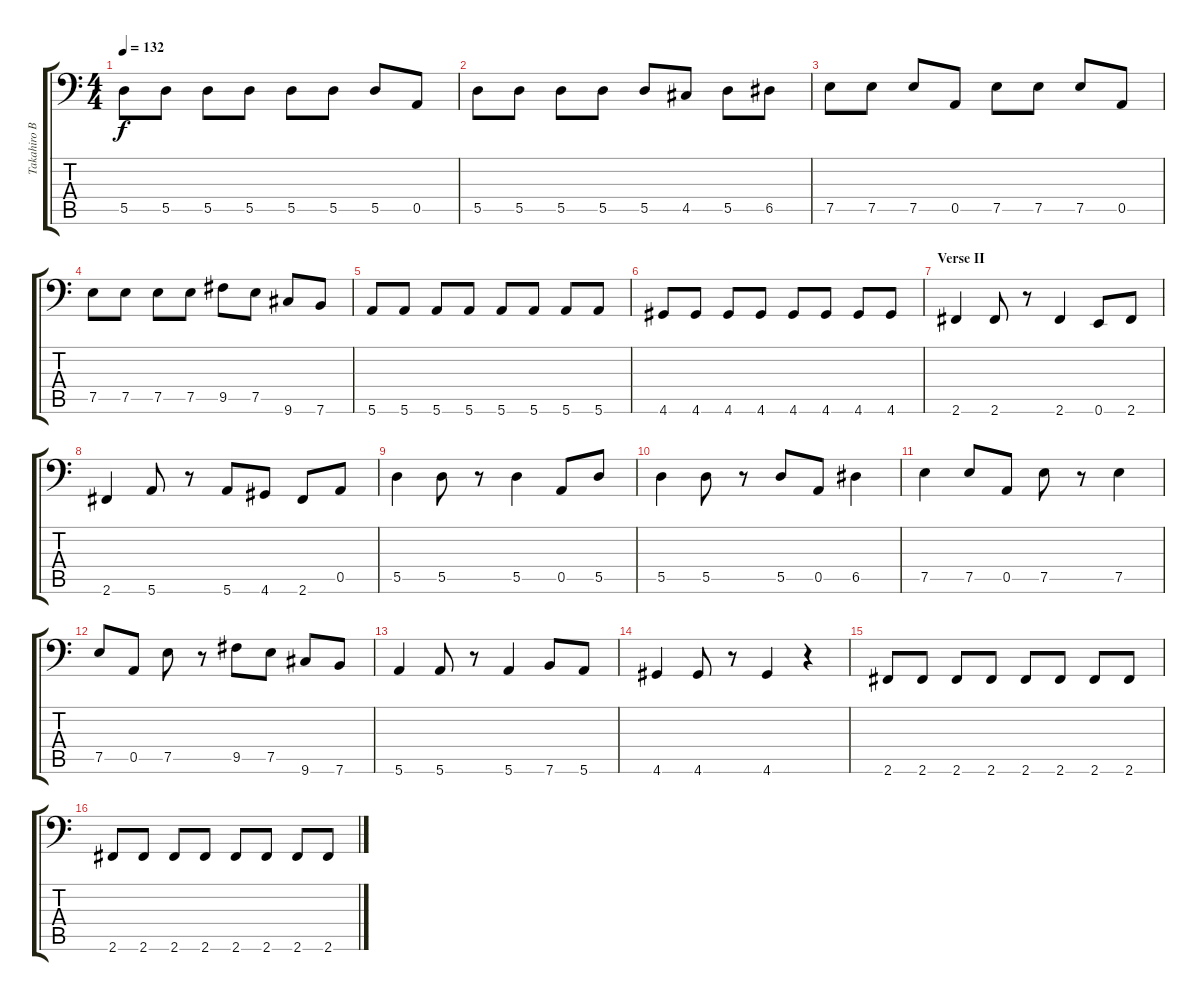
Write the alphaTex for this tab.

\track ("Takahiro Bass" "Takahiro B") {instrument electricbasspick}
\staff {score tabs}
\tuning (E3 B2 G2 D2 A1 E1) {hide}
\ts (4 4)
\tempo 132
\clef f4
\ks c
5.5.8{dy f} 5.5.8 5.5.8 5.5.8 5.5.8 5.5.8 5.5.8 0.5.8 |
5.5.8 5.5.8 5.5.8 5.5.8 5.5.8 4.5.8 5.5.8 6.5.8 |
7.5.8 7.5.8 7.5.8 0.5.8 7.5.8 7.5.8 7.5.8 0.5.8 |
7.5.8 7.5.8 7.5.8 7.5.8 9.5.8 7.5.8 9.6.8 7.6.8 |
5.6.8 5.6.8 5.6.8 5.6.8 5.6.8 5.6.8 5.6.8 5.6.8 |
4.6.8 4.6.8 4.6.8 4.6.8 4.6.8 4.6.8 4.6.8 4.6.8 |
\section ("" "Verse II")
2.6.4 2.6.8 r.8 2.6.4 0.6.8 2.6.8 |
2.6.4 5.6.8 r.8 5.6.8 4.6.8 2.6.8 0.5.8 |
5.5.4 5.5.8 r.8 5.5.4 0.5.8 5.5.8 |
5.5.4 5.5.8 r.8 5.5.8 0.5.8 6.5.4 |
7.5.4 7.5.8 0.5.8 7.5.8 r.8 7.5.4 |
7.5.8 0.5.8 7.5.8 r.8 9.5.8 7.5.8 9.6.8 7.6.8 |
5.6.4 5.6.8 r.8 5.6.4 7.6.8 5.6.8 |
4.6.4 4.6.8 r.8 4.6.4 r.4 |
2.6.8 2.6.8 2.6.8 2.6.8 2.6.8 2.6.8 2.6.8 2.6.8 |
2.6.8 2.6.8 2.6.8 2.6.8 2.6.8 2.6.8 2.6.8 2.6.8
